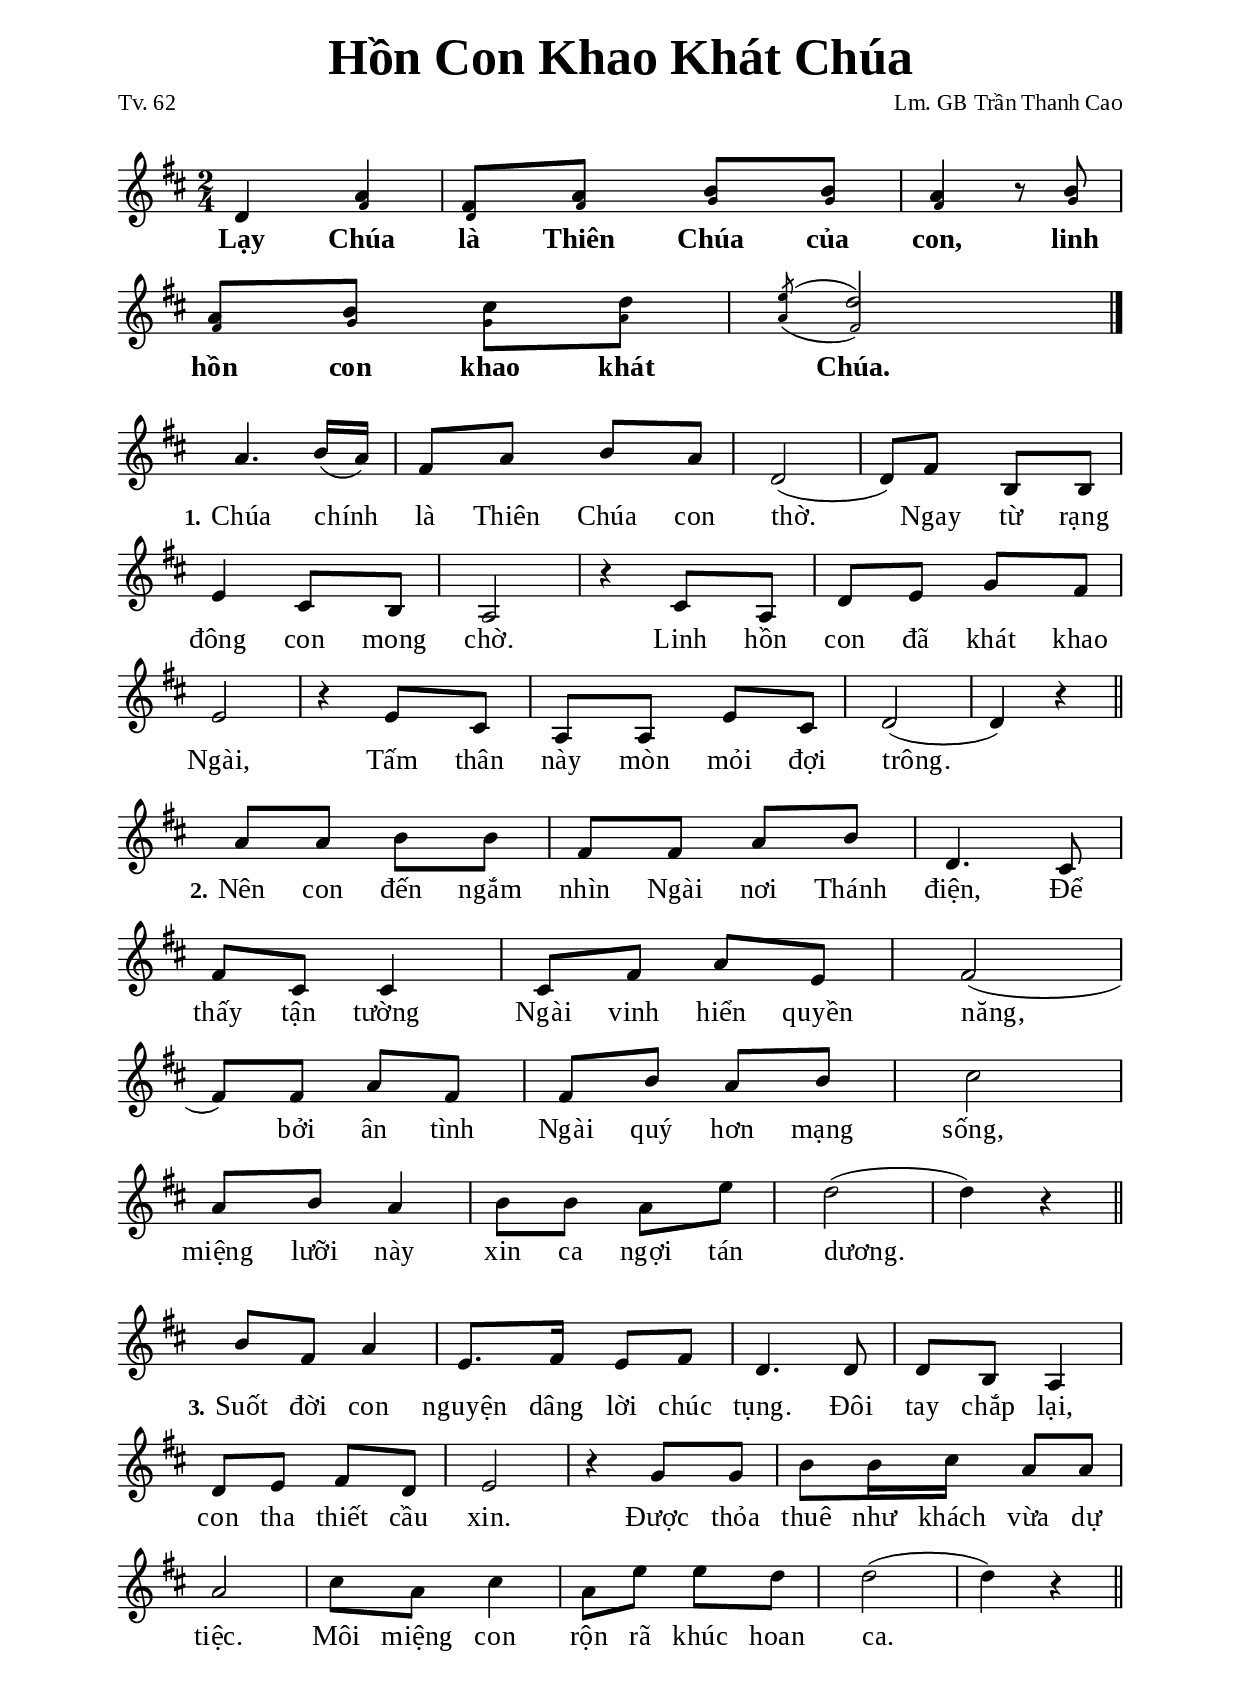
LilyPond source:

% Cài đặt chung
\version "2.22.1"
\include "english.ly"

\header {
  title = \markup { \fontsize #3 "Hồn Con Khao Khát Chúa" }
  poet = "Tv. 62"
  composer = "Lm. GB Trần Thanh Cao"
  arranger = " "
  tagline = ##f
}

% Nhạc điệp khúc
nhacDiepKhucSop = \relative c' {
  d4 a' |
  fs8 a b b |
  a4 r8 b |
  a b cs d |
  \slashedGrace {e8 ^(} d2) \bar "|."
}

nhacDiepKhucBas = \relative c' {
  d4 fs |
  d8 fs g g |
  fs4 r8 g |
  fs g g a |
  \slashedGrace { a8 _(} fs2)
}

% Nhạc phiên khúc
nhacPhienKhucMot = \relative c'' {
  a4. b16 (a) |
  fs8 a b a |
  d,2 ( |
  d8) fs b, b |
  e4 cs8 b |
  a2 |
  r4 cs8 a |
  d e g fs |
  e2 |
  r4 e8 cs |
  a a e' cs |
  d2 ( |
  d4) r \bar "||"
}

nhacPhienKhucHai = \relative c'' {
  a8 a b b |
  fs fs a b |
  d,4. cs8 |
  fs cs cs4 |
  cs8 fs a e |
  fs2 ( |
  fs8) fs a fs |
  fs b a b |
  cs2 |
  a8 b a4 |
  b8 b a e' |
  d2 ( |
  d4) r \bar "||"
}

nhacPhienKhucBa = \relative c'' {
  b8 fs a4 |
  e8. fs16 e8 fs |
  d4. d8 |
  d b a4 |
  d8 e fs d |
  e2 |
  r4 g8 g 
  b8 b16 cs a8 a |
  a2 |
  cs8 a cs4 |
  a8 e' e d |
  d2 ( |
  d4) r \bar "||"
}

% Lời điệp khúc
loiDiepKhuc = \lyricmode {
  Lạy Chúa là Thiên Chúa của con,
  linh hồn con khao khát Chúa.
}

% Lời phiên khúc
loiPhienKhucMot = \lyricmode {
  \set stanza = #"1."
  Chúa chính là Thiên Chúa con thờ.
  Ngay từ rạng đông con mong chờ.
  Linh hồn con đã khát khao Ngài,
  Tấm thân này mòn mỏi đợi trông.
}

loiPhienKhucHai = \lyricmode {
  \set stanza = #"2."
  Nên con đến ngắm nhìn Ngài nơi Thánh điện,
  Để thấy tận tường Ngài vinh hiển quyền năng,
  bởi ân tình Ngài quý hơn mạng sống,
  miệng lưỡi này xin ca ngợi tán dương.
}

loiPhienKhucBa = \lyricmode {
  \set stanza = #"3."
  Suốt đời con nguyện dâng lời chúc tụng.
  Đôi tay chắp lại, con tha thiết cầu xin.
  Được thỏa thuê như khách vừa dự tiệc.
  Môi miệng con rộn rã khúc hoan ca.
}


% Dàn trang
\paper {
  #(set-paper-size "a4")
  top-margin = 10\mm
  bottom-margin = 10\mm
  left-margin = 20\mm
  right-margin = 20\mm
  indent = #0
  #(define fonts
    (make-pango-font-tree
      "Liberation Serif"
      "Liberation Serif"
      "Liberation Serif"
      (/ 20 20)))
  page-count = #1
}

% Thiết lập tông và nhịp
TongNhip = { \key d \major \time 2/4 }

% Đổi kích thước nốt cho bè phụ
notBePhu =
#(define-music-function (font-size music) (number? ly:music?)
   (for-some-music
     (lambda (m)
       (if (music-is-of-type? m 'rhythmic-event)
           (begin
             (set! (ly:music-property m 'tweaks)
                   (cons `(font-size . ,font-size)
                         (ly:music-property m 'tweaks)))
             #t)
           #f))
     music)
   music)

\score {
  \new ChoirStaff <<
    \new Staff = diepKhuc \with {
        \consists "Merge_rests_engraver"
        %\magnifyStaff #(magstep +1)
        printPartCombineTexts = ##f
      }
      <<
      \new Voice \TongNhip \partCombine 
        \nhacDiepKhucSop
        \notBePhu -3 { \nhacDiepKhucBas }
      \new NullVoice = nhacThamChieu \nhacDiepKhucSop
      \new Lyrics \lyricsto nhacThamChieu \loiDiepKhuc
      >>
  >>
  \layout {
    \override Lyrics.LyricText.font-series = #'bold
    \override Lyrics.LyricText.font-size = #+2
    \override Lyrics.LyricSpace.minimum-distance = #6
    \override Score.BarNumber.break-visibility = ##(#f #f #f)
    \override Score.SpacingSpanner.uniform-stretching = ##t
  }
}

\score {
  \new ChoirStaff <<
    \new Staff = phienKhuc \with {
        %\magnifyStaff #(magstep +1)
      }
      <<
      \new Voice = beSop {
        \TongNhip \nhacPhienKhucMot
      }
    >>
    \new Lyrics \lyricsto beSop \loiPhienKhucMot
  >>
  \layout {
    \override Staff.TimeSignature.transparent = ##t
    \override Lyrics.LyricText.font-size = #+2
    \override Lyrics.LyricSpace.minimum-distance = #3.5
    \override Score.BarNumber.break-visibility = ##(#f #f #f)
    \override Score.SpacingSpanner.uniform-stretching = ##t
  }
}

\score {
  \new ChoirStaff <<
    \new Staff = phienKhuc \with {
        %\magnifyStaff #(magstep +1)
      }
      <<
      \new Voice = beSop {
        \TongNhip \nhacPhienKhucHai
      }
    >>
    \new Lyrics \lyricsto beSop \loiPhienKhucHai
  >>
  \layout {
    \override Staff.TimeSignature.transparent = ##t
    \override Lyrics.LyricText.font-size = #+2
    \override Lyrics.LyricSpace.minimum-distance = #3.5
    \override Score.BarNumber.break-visibility = ##(#f #f #f)
    \override Score.SpacingSpanner.uniform-stretching = ##t
  }
}

\score {
  \new ChoirStaff <<
    \new Staff = phienKhuc \with {
        %\magnifyStaff #(magstep +1)
      }
      <<
      \new Voice = beSop {
        \TongNhip \nhacPhienKhucBa
      }
    >>
    \new Lyrics \lyricsto beSop \loiPhienKhucBa
  >>
  \layout {
    \override Staff.TimeSignature.transparent = ##t
    \override Lyrics.LyricText.font-size = #+2
    \override Lyrics.LyricSpace.minimum-distance = #2.0
    \override Score.BarNumber.break-visibility = ##(#f #f #f)
    \override Score.SpacingSpanner.uniform-stretching = ##t
  }
}
